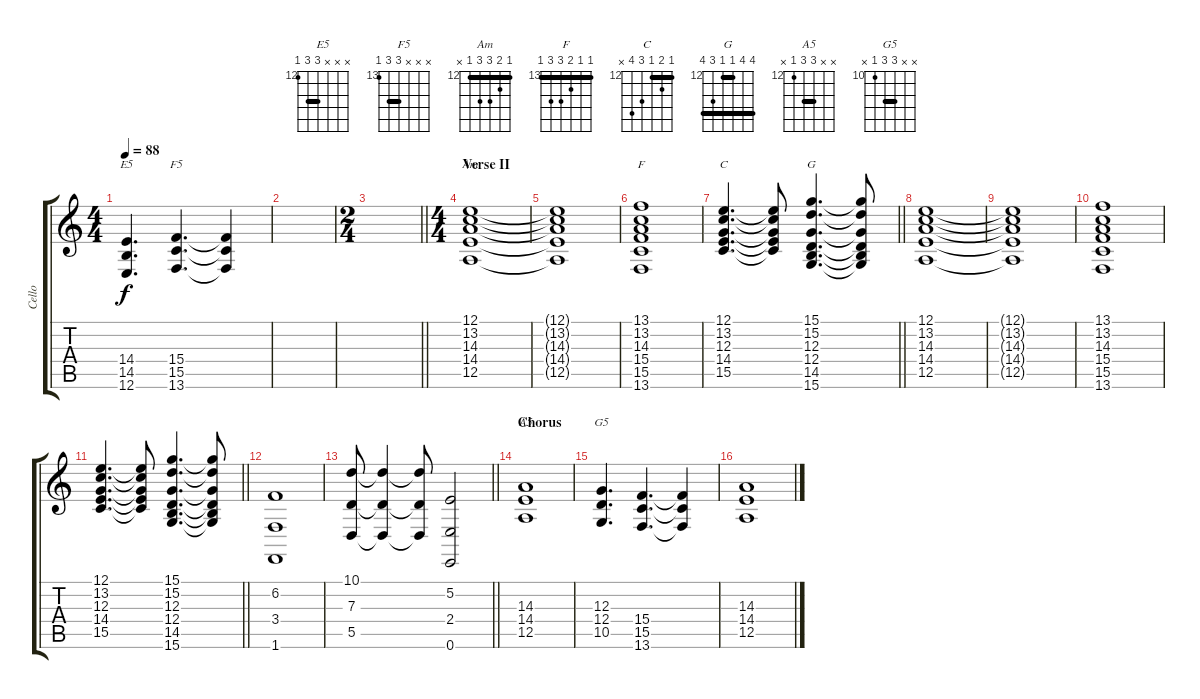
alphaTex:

\track ("Cello" "Cello") {instrument cello}
\staff {score tabs}
\tuning (E4 B3 G3 D3 A2 E2) {hide}
\chord ("E5" x x x 14 14 12) {firstfret 12 barre 14}
\chord ("F5" x x x 15 15 13) {firstfret 13 barre 15}
\chord ("Am" 12 13 14 14 12 x) {firstfret 12 barre 12}
\chord ("F" 13 13 14 15 15 13) {firstfret 13 barre 13}
\chord ("C" 12 13 12 14 15 x) {firstfret 12 barre 12}
\chord ("G" 15 15 12 12 14 15) {firstfret 12 barre (12 15)}
\chord ("A5" x x 14 14 12 x) {firstfret 12 barre 14}
\chord ("G5" x x 12 12 10 x) {firstfret 10 barre 12}
\ts (4 4)
\tempo 88
\clef g2
\ks c
(14.4 14.5 12.6).4{d ch "E5" dy f} (15.4 15.5 13.6).4{d ch "F5"} (15.4{t} 15.5{t} 13.6{t}).4 |
|
\ts (2 4)
\barLineRight lightlight
|
\ts (4 4)
\section ("" "Verse II")
(12.1 13.2 14.3 14.4 12.5).1{ch "Am" volume 9} |
(12.1{t} 13.2{t} 14.3{t} 14.4{t} 12.5{t}).1 |
(13.1 13.2 14.3 15.4 15.5 13.6).1{ch "F"} |
\barLineRight lightlight
(12.1 13.2 12.3 14.4 15.5).4{d ch "C"} (12.1{t} 13.2{t} 12.3{t} 14.4{t} 15.5{t}).8 (15.1 15.2 12.3 12.4 14.5 15.6).4{d ch "G"} (15.1{t} 15.2{t} 12.3{t} 12.4{t} 14.5{t} 15.6{t}).8 |
(12.1 13.2 14.3 14.4 12.5).1{volume 9} |
(12.1{t} 13.2{t} 14.3{t} 14.4{t} 12.5{t}).1 |
(13.1 13.2 14.3 15.4 15.5 13.6).1 |
\barLineRight lightlight
(12.1 13.2 12.3 14.4 15.5).4{d} (12.1{t} 13.2{t} 12.3{t} 14.4{t} 15.5{t}).8 (15.1 15.2 12.3 12.4 14.5 15.6).4{d} (15.1{t} 15.2{t} 12.3{t} 12.4{t} 14.5{t} 15.6{t}).8 |
(6.2 3.4 1.6).1{instrument stringensemble1} |
\barLineRight lightlight
(10.1 7.3 5.5).8 (10.1{t} 7.3{t} 5.5{t}).4 (10.1{t} 7.3{t} 5.5{t}).8 (5.2 2.4 0.6).2 |
\section ("" "Chorus")
(14.3 14.4 12.5).1{ch "A5" volume 13} |
(12.3 12.4 10.5).4{d ch "G5"} (15.4 15.5 13.6).4{d} (15.4{t} 15.5{t} 13.6{t}).4 |
(14.3 14.4 12.5).1{volume 13}
